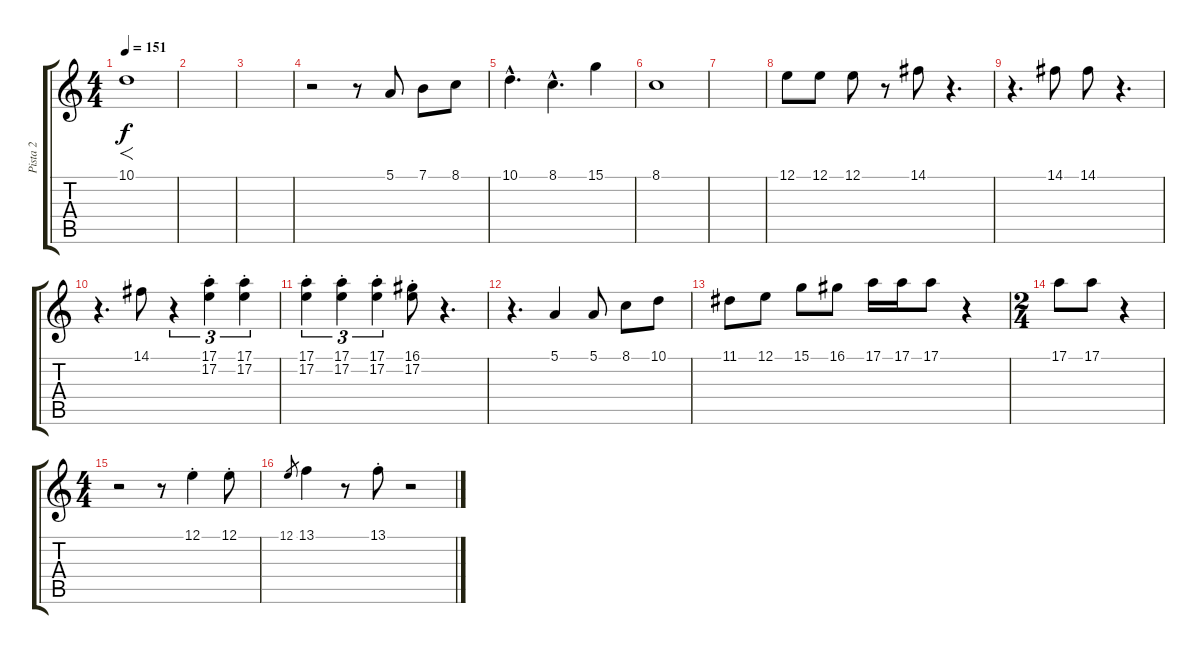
\track ("Pista 2" "Pista 2") {instrument lead2sawtooth}
\staff {score tabs}
\tuning (E4 B3 G3 D3 A2 E2) {hide}
\ts (4 4)
\tempo 151
\clef g2
\ks c
10.1.1{f dy f} |
|
|
r.2 r.8 5.1.8 7.1.8 8.1.8 |
10.1{hac}.4{d} 8.1{hac}.4{d} 15.1.4 |
8.1.1 |
|
12.1.8 12.1.8 12.1.8 r.8 14.1.8 r.4{d} |
r.4{d} 14.1.8 14.1.8 r.4{d} |
r.4{d} 14.1.8 r.4{tu (3 2)} (17.1{st} 17.2{st}).4{tu (3 2)} (17.1{st} 17.2{st}).4{tu (3 2)} |
(17.1{st} 17.2{st}).4{tu (3 2)} (17.1{st} 17.2{st}).4{tu (3 2)} (17.1{st} 17.2{st}).4{tu (3 2)} (16.1 17.2{st}).8 r.4{d} |
r.4{d} 5.1.4 5.1.8 8.1.8 10.1.8 |
11.1.8 12.1.8 15.1.8 16.1.8 17.1.16 17.1.16 17.1.8 r.4 |
\ts (2 4)
17.1.8 17.1.8 r.4 |
\ts (4 4)
r.2 r.8 12.1{st}.4 12.1{st}.8 |
12.1.8{gr} 13.1.4 r.8 13.1{st}.8 r.2
